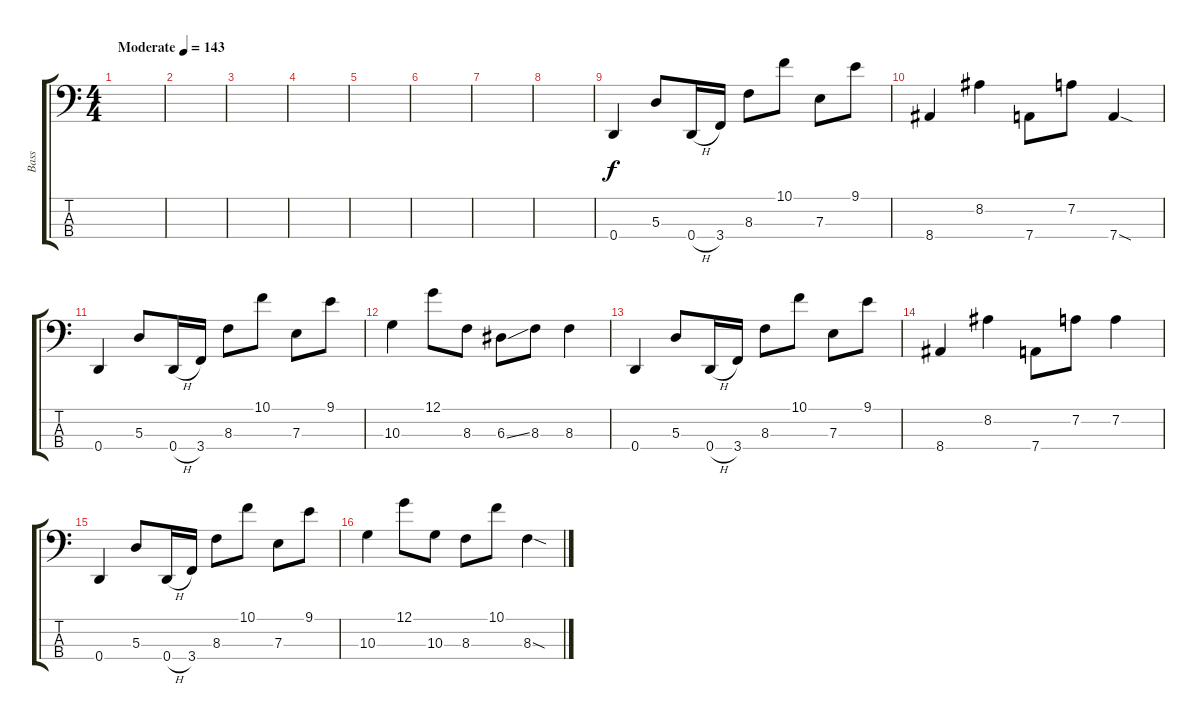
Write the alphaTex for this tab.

\track ("Bass" "Bass") {instrument electricbasspick}
\staff {score tabs}
\tuning (G2 D2 A1 D1) {hide}
\ts (4 4)
\tempo (143 "Moderate")
\clef f4
\ks c
|
|
|
|
|
|
|
|
0.4.4 5.3.8 0.4{h}.16 3.4.16 8.3.8 10.1.8 7.3.8 9.1.8 |
8.4.4 8.2.4 7.4.8 7.2.8 7.4{sod}.4 |
0.4.4 5.3.8 0.4{h}.16 3.4.16 8.3.8 10.1.8 7.3.8 9.1.8 |
10.3.4 12.1.8 8.3.8 6.3{ss}.8 8.3.8 8.3.4 |
0.4.4 5.3.8 0.4{h}.16 3.4.16 8.3.8 10.1.8 7.3.8 9.1.8 |
8.4.4 8.2.4 7.4.8 7.2.8 7.2.4 |
0.4.4 5.3.8 0.4{h}.16 3.4.16 8.3.8 10.1.8 7.3.8 9.1.8 |
10.3.4 12.1.8 10.3.8 8.3.8 10.1.8 8.3{sod}.4
